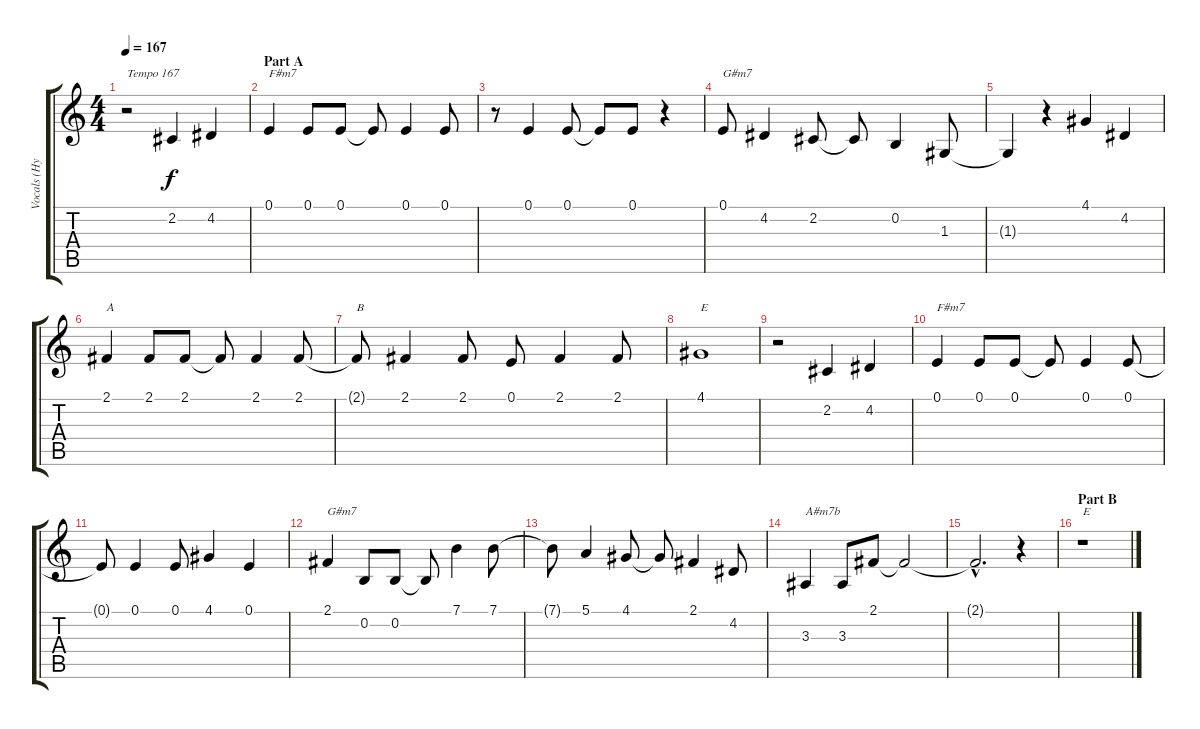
\track ("Vocals (Hyde)" "Vocals (Hy") {instrument altosax}
\staff {score tabs}
\tuning (E4 B3 G3 D3 A2 E2) {hide}
\ts (4 4)
\tempo 167
\clef g2
\ks c
r.2{txt "Tempo 167" dy f instrument altosax} 2.2.4 4.2.4 |
\section ("" "Part A")
0.1.4{txt "F#m7"} 0.1.8 0.1.8 0.1{t}.8 0.1.4 0.1.8 |
r.8 0.1.4 0.1.8 0.1{t}.8 0.1.8 r.4 |
0.1.8{txt "G#m7"} 4.2.4 2.2.8 2.2{t}.8 0.2.4 1.3.8 |
1.3{t}.4 r.4 4.1.4 4.2.4 |
2.1.4{txt "A"} 2.1.8 2.1.8 2.1{t}.8 2.1.4 2.1.8 |
2.1{t}.8{txt "B"} 2.1.4 2.1.8 0.1.8 2.1.4 2.1.8 |
4.1.1{txt "E"} |
r.2 2.2.4 4.2.4 |
0.1.4{txt "F#m7"} 0.1.8 0.1.8 0.1{t}.8 0.1.4 0.1.8 |
0.1{t}.8 0.1.4 0.1.8 4.1.4 0.1.4 |
2.1.4{txt "G#m7"} 0.2.8 0.2.8 0.2{t}.8 7.1.4 7.1.8 |
7.1{t}.8 5.1.4 4.1.8 4.1{t}.8 2.1.4 4.2.8 |
3.3.4{txt "A#m7b"} 3.3.8 2.1.8 2.1{t}.2 |
2.1{hac t}.2{d} r.4 |
\section ("" "Part B")
r.1{txt "E"}
